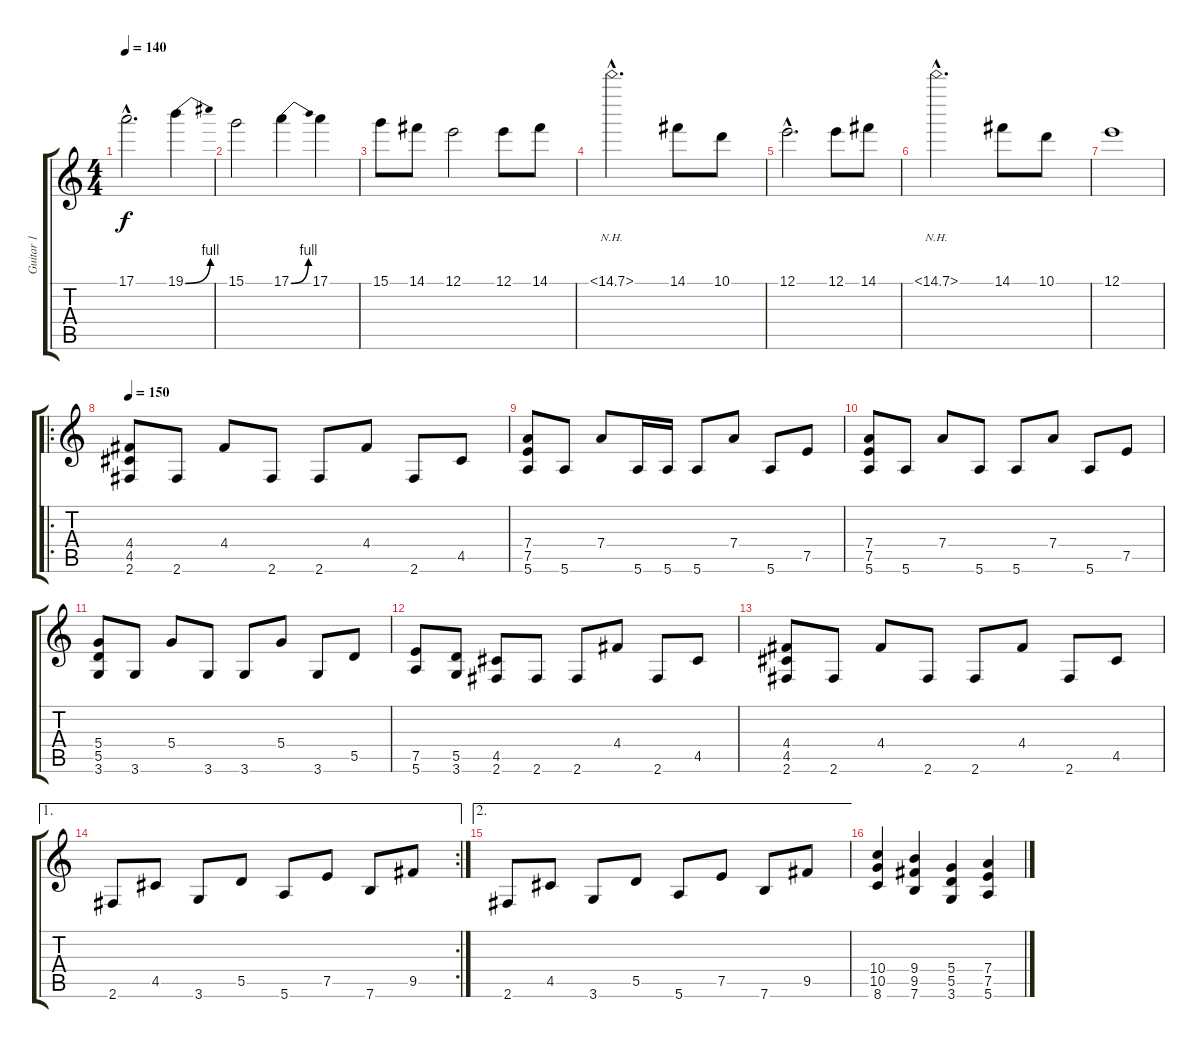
\track ("Guitar 1" "Guitar 1") {instrument distortionguitar}
\staff {score tabs}
\tuning (E4 B3 G3 D3 A2 E2) {hide}
\ts (4 4)
\tempo 140
\clef g2
\ks c
17.1{hac}.2{d dy f} 19.1{be (bend 0 0 60 4)}.4 |
15.1.2 17.1{be (bend 0 0 60 4)}.4 17.1.4 |
15.1.8 14.1.8 12.1.2 12.1.8 14.1.8 |
15.1{nh hac}.2{d} 14.1.8 10.1.8 |
12.1{hac}.2{d} 12.1.8 14.1.8 |
15.1{nh hac}.2{d} 14.1.8 10.1.8 |
12.1.1 |
\ro
\tempo 150
(4.4 4.5 2.6).8 2.6.8 4.4.8 2.6.8 2.6.8 4.4.8 2.6.8 4.5.8 |
(7.4 7.5 5.6).8 5.6.8 7.4.8 5.6.16 5.6.16 5.6.8 7.4.8 5.6.8 7.5.8 |
(7.4 7.5 5.6).8 5.6.8 7.4.8 5.6.8 5.6.8 7.4.8 5.6.8 7.5.8 |
(5.4 5.5 3.6).8 3.6.8 5.4.8 3.6.8 3.6.8 5.4.8 3.6.8 5.5.8 |
(7.5 5.6).8 (5.5 3.6).8 (4.5 2.6).8 2.6.8 2.6.8 4.4.8 2.6.8 4.5.8 |
(4.4 4.5 2.6).8 2.6.8 4.4.8 2.6.8 2.6.8 4.4.8 2.6.8 4.5.8 |
\ae 1
\rc 2
2.6.8 4.5.8 3.6.8 5.5.8 5.6.8 7.5.8 7.6.8 9.5.8 |
\ae 2
2.6.8 4.5.8 3.6.8 5.5.8 5.6.8 7.5.8 7.6.8 9.5.8 |
(10.4 10.5 8.6).4 (9.4 9.5 7.6).4 (5.4 5.5 3.6).4 (7.4 7.5 5.6).4
